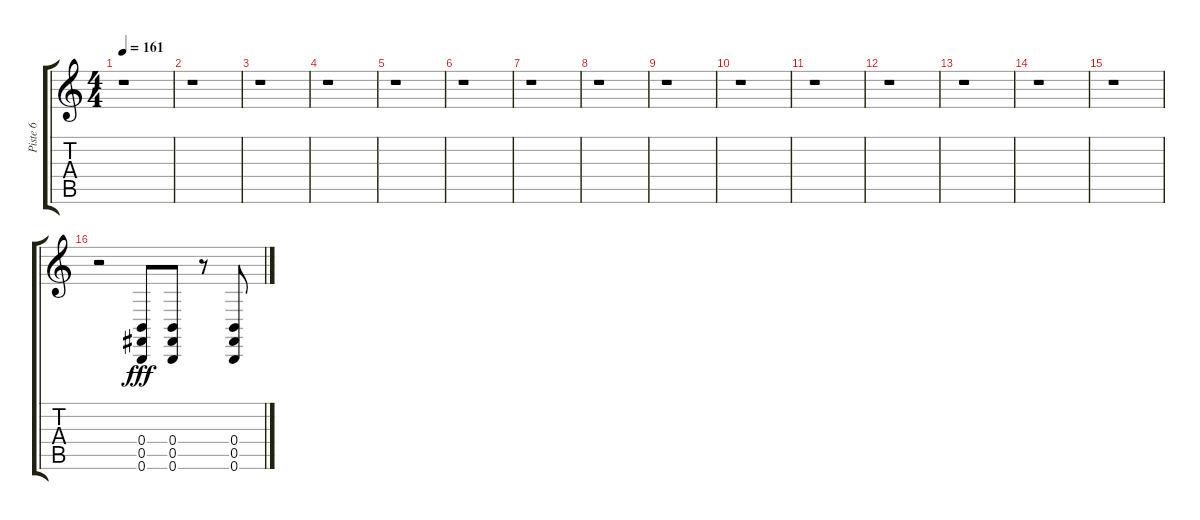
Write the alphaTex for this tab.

\track ("Piste 6" "Piste 6") {instrument lead2sawtooth}
\staff {score tabs}
\tuning (Db4 Ab3 E3 B2 Gb2 B1) {hide}
\ts (4 4)
\tempo 161
\clef g2
\ks c
r.1{dy fff} |
r.1 |
r.1 |
r.1 |
r.1 |
r.1 |
r.1 |
r.1 |
r.1 |
r.1 |
r.1 |
r.1 |
r.1 |
r.1 |
r.1 |
r.2 (0.4 0.5 0.6).8{instrument guitarfretnoise} (0.4 0.5 0.6).8 r.8 (0.4 0.5 0.6).8
